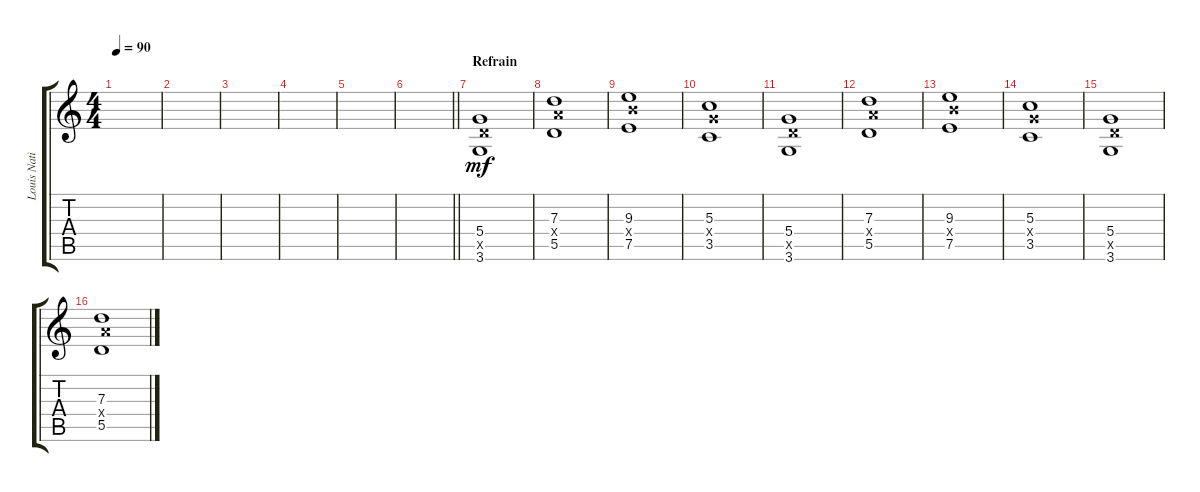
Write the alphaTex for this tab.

\track ("Louis Natividad's Guitar" "Louis Nati") {instrument overdrivenguitar}
\staff {score tabs}
\tuning (E4 B3 G3 D3 A2 E2) {hide}
\ts (4 4)
\tempo 90
\clef g2
\ks c
|
|
|
|
|
\barLineRight lightlight
|
\section ("" "Refrain")
(5.4 5.5{x} 3.6).1{dy mf} |
(7.3 7.4{x} 5.5).1 |
(9.3 9.4{x} 7.5).1 |
(5.3 5.4{x} 3.5).1 |
(5.4 5.5{x} 3.6).1 |
(7.3 7.4{x} 5.5).1 |
(9.3 9.4{x} 7.5).1 |
(5.3 5.4{x} 3.5).1 |
(5.4 5.5{x} 3.6).1 |
(7.3 7.4{x} 5.5).1
